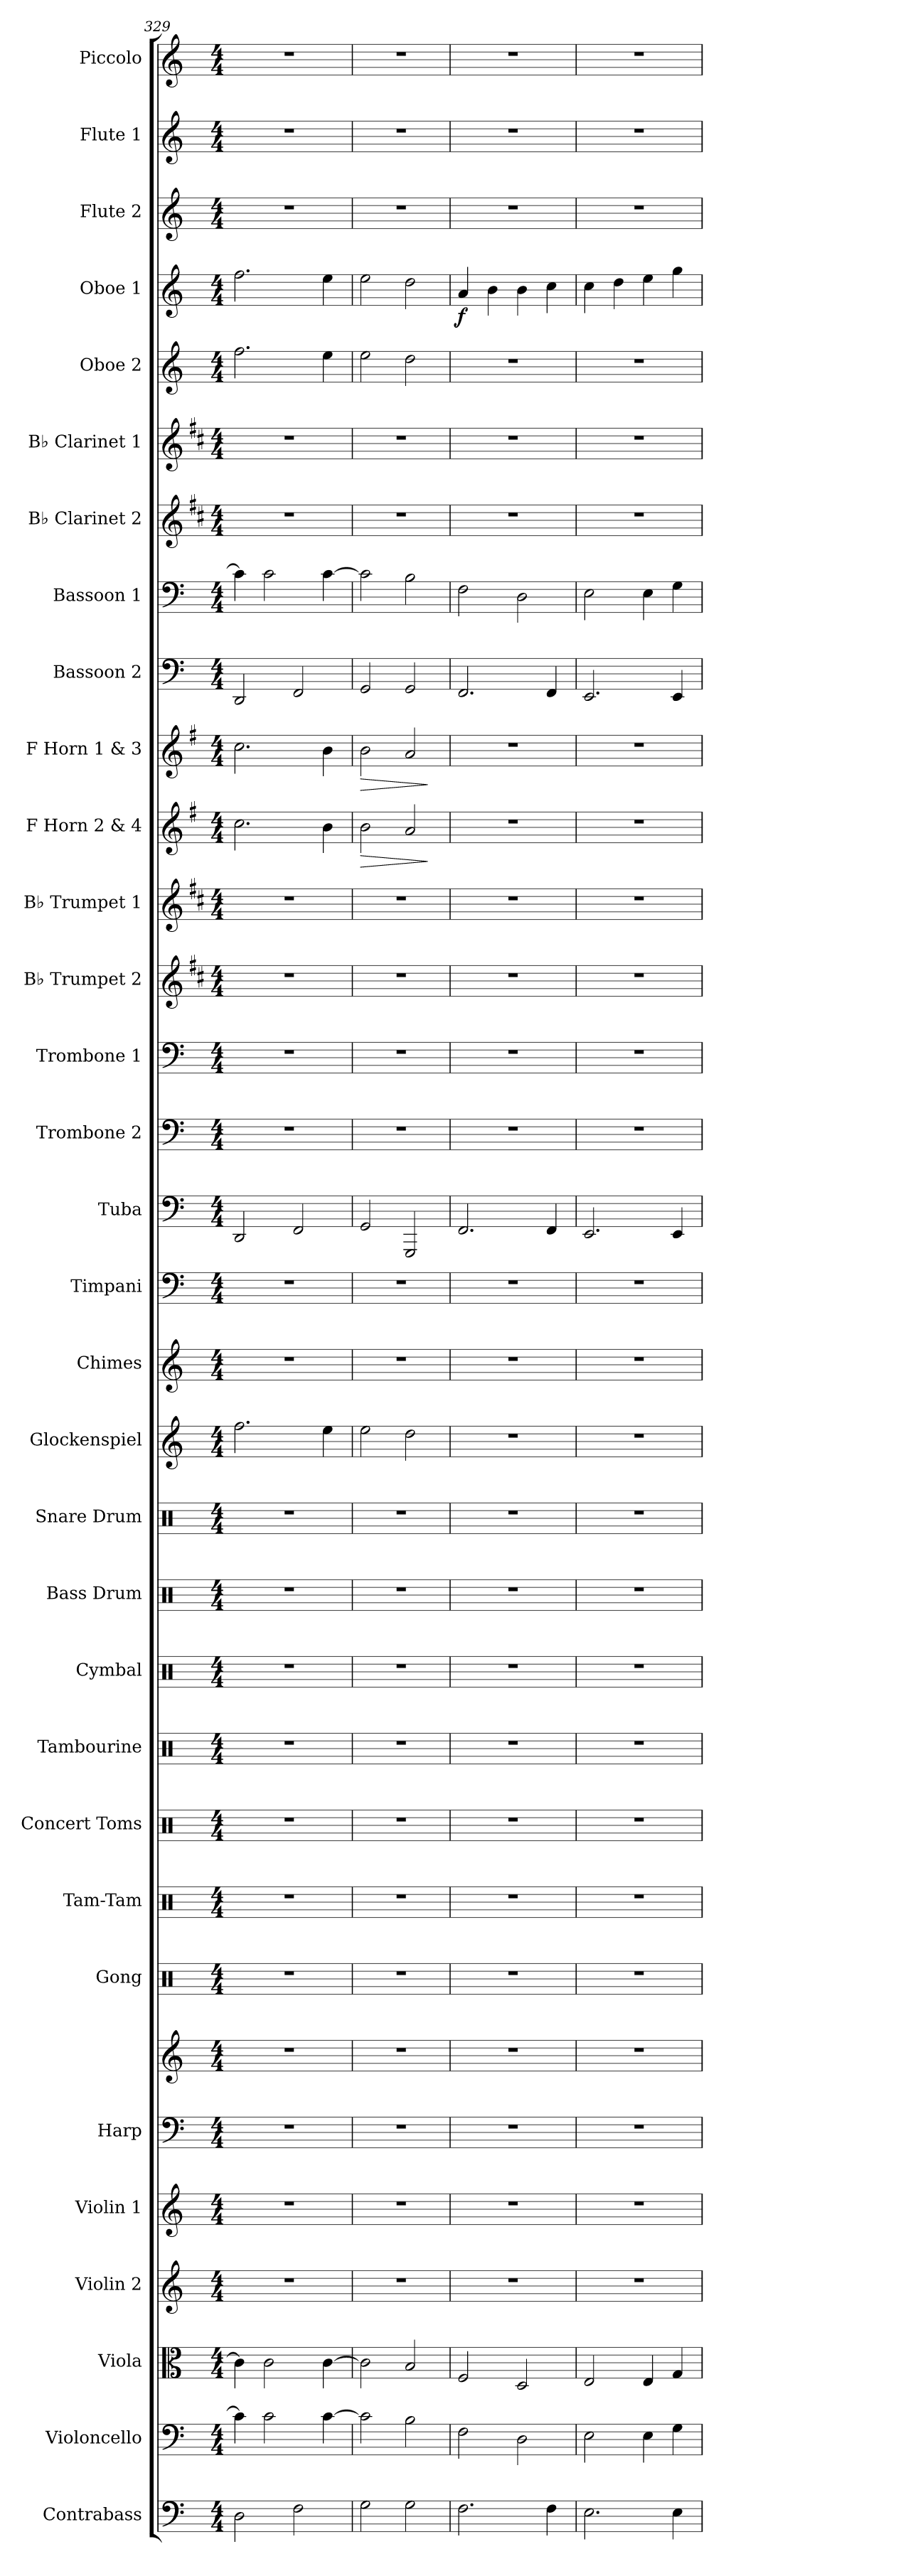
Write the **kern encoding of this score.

**kern	**kern	**kern	**kern	**kern	**kern	**kern	**kern	**kern	**kern	**kern	**kern	**kern	**kern	**kern	**kern	**kern	**kern	**kern	**kern	**kern	**kern	**kern	**dynam	**kern	**dynam	**kern	**kern	**kern	**kern	**kern	**kern	**dynam	**kern	**kern	**kern
*part32	*part31	*part30	*part29	*part28	*part27	*part27	*part26	*part25	*part24	*part23	*part22	*part21	*part20	*part19	*part18	*part17	*part16	*part15	*part14	*part13	*part12	*part11	*part11	*part10	*part10	*part9	*part8	*part7	*part6	*part5	*part4	*part4	*part3	*part2	*part1
*staff33	*staff32	*staff31	*staff30	*staff29	*staff28	*staff27	*staff26	*staff25	*staff24	*staff23	*staff22	*staff21	*staff20	*staff19	*staff18	*staff17	*staff16	*staff15	*staff14	*staff13	*staff12	*staff11	*staff11	*staff10	*staff10	*staff9	*staff8	*staff7	*staff6	*staff5	*staff4	*staff4	*staff3	*staff2	*staff1
*I"Contrabass	*I"Violoncello	*I"Viola	*I"Violin 2	*I"Violin 1	*I"Harp	*	*I"Gong	*I"Tam-Tam	*I"Concert Toms	*I"Tambourine	*I"Cymbal	*I"Bass Drum	*I"Snare Drum	*I"Glockenspiel	*I"Chimes	*I"Timpani	*I"Tuba	*I"Trombone 2	*I"Trombone 1	*I"B♭ Trumpet 2	*I"B♭ Trumpet 1	*I"F Horn 2 &amp; 4	*	*I"F Horn 1 &amp; 3	*	*I"Bassoon 2	*I"Bassoon 1	*I"B♭ Clarinet 2	*I"B♭ Clarinet 1	*I"Oboe 2	*I"Oboe 1	*	*I"Flute 2	*I"Flute 1	*I"Piccolo
*I'Cb.	*I'Vc.	*I'Vla.	*I'Vln. 2	*I'Vln. 1	*I'Hrp.	*	*I'Gong	*I'Tam	*I'C. Toms	*I'Tamb.	*I'Cym.	*I'B. Dr.	*I'Sn. Dr.	*I'Glock.	*I'Cme.	*I'Timp.	*I'Tba.	*I'Tbn. 2	*I'Tbn. 1	*I'B♭ Tpt. 2	*I'B♭ Tpt. 1	*I'F Hn. 2 4	*	*I'F Hn. 1 3	*	*I'Bsn. 2	*I'Bsn. 1	*I'B♭ Cl. 2	*I'B♭ Cl. 1	*I'Ob. 2	*I'Ob. 1	*	*I'Fl. 2	*I'Fl. 1	*I'Picc.
*clefF4	*clefF4	*clefC3	*clefG2	*clefG2	*clefF4	*clefG2	*clefX	*clefX	*clefX	*clefX	*clefX	*clefX	*clefX	*clefG2	*clefG2	*clefF4	*clefF4	*clefF4	*clefF4	*clefG2	*clefG2	*clefG2	*	*clefG2	*	*clefF4	*clefF4	*clefG2	*clefG2	*clefG2	*clefG2	*	*clefG2	*clefG2	*clefG2
*ITrd7c12	*	*	*	*	*	*	*	*	*	*	*	*	*	*ITrd-14c-24	*	*	*	*	*	*ITrd1c2	*ITrd1c2	*ITrd4c7	*	*ITrd4c7	*	*	*	*ITrd1c2	*ITrd1c2	*	*	*	*	*	*ITrd-7c-12
*k[]	*k[]	*k[]	*k[]	*k[]	*k[]	*k[]	*k[]	*k[]	*k[]	*k[]	*k[]	*k[]	*k[]	*k[]	*k[]	*k[]	*k[]	*k[]	*k[]	*k[]	*k[]	*k[]	*	*k[]	*	*k[]	*k[]	*k[]	*k[]	*k[]	*k[]	*	*k[]	*k[]	*k[]
*M4/4	*M4/4	*M4/4	*M4/4	*M4/4	*M4/4	*M4/4	*M4/4	*M4/4	*M4/4	*M4/4	*M4/4	*M4/4	*M4/4	*M4/4	*M4/4	*M4/4	*M4/4	*M4/4	*M4/4	*M4/4	*M4/4	*M4/4	*	*M4/4	*	*M4/4	*M4/4	*M4/4	*M4/4	*M4/4	*M4/4	*	*M4/4	*M4/4	*M4/4
=329	=329	=329	=329	=329	=329	=329	=329	=329	=329	=329	=329	=329	=329	=329	=329	=329	=329	=329	=329	=329	=329	=329	=329	=329	=329	=329	=329	=329	=329	=329	=329	=329	=329	=329	=329
2DD\	4c\]	4c\]	1r	1r	1r	1r	1r	1r	1r	1r	1r	1r	1r	2.ffff\	1r	1r	2DD/	1r	1r	1r	1r	2.f\	.	2.f\	.	2DD/	4c\]	1r	1r	2.ff\	2.ff\	.	1r	1r	1r
.	2c\	2c\	.	.	.	.	.	.	.	.	.	.	.	.	.	.	.	.	.	.	.	.	.	.	.	.	2c\	.	.	.	.	.	.	.	.
2FF\	.	.	.	.	.	.	.	.	.	.	.	.	.	.	.	.	2FF/	.	.	.	.	.	.	.	.	2FF/	.	.	.	.	.	.	.	.	.
.	[4c\	[4c\	.	.	.	.	.	.	.	.	.	.	.	4eeee\	.	.	.	.	.	.	.	4e\	.	4e\	.	.	[4c\	.	.	4ee\	4ee\	.	.	.	.
=330	=330	=330	=330	=330	=330	=330	=330	=330	=330	=330	=330	=330	=330	=330	=330	=330	=330	=330	=330	=330	=330	=330	=330	=330	=330	=330	=330	=330	=330	=330	=330	=330	=330	=330	=330
!	!	!	!	!	!	!	!	!	!	!	!	!	!	!	!	!	!	!	!	!	!	!	!LO:HP:b	!	!LO:HP:b	!	!	!	!	!	!	!	!	!	!
2GG\	2c\]	2c\]	1r	1r	1r	1r	1r	1r	1r	1r	1r	1r	1r	2eeee\	1r	1r	2GG/	1r	1r	1r	1r	2e\	>	2e\	>	2GG/	2c\]	1r	1r	2ee\	2ee\	.	1r	1r	1r
2GG\	2B\	2B/	.	.	.	.	.	.	.	.	.	.	.	2dddd\	.	.	2GGG/	.	.	.	.	2d/	.	2d/	.	2GG/	2B\	.	.	2dd\	2dd\	.	.	.	.
.	.	.	.	.	.	.	.	.	.	.	.	.	.	.	.	.	.	.	.	.	.	.	]	.	]	.	.	.	.	.	.	.	.	.	.
=331	=331	=331	=331	=331	=331	=331	=331	=331	=331	=331	=331	=331	=331	=331	=331	=331	=331	=331	=331	=331	=331	=331	=331	=331	=331	=331	=331	=331	=331	=331	=331	=331	=331	=331	=331
!	!	!	!	!	!	!	!	!	!	!	!	!	!	!	!	!	!	!	!	!	!	!	!	!	!	!	!	!	!	!	!	!LO:DY:b	!	!	!
2.FF\	2F\	2F/	1r	1r	1r	1r	1r	1r	1r	1r	1r	1r	1r	1r	1r	1r	2.FF/	1r	1r	1r	1r	1r	.	1r	.	2.FF/	2F\	1r	1r	1r	4a/	f	1r	1r	1r
.	.	.	.	.	.	.	.	.	.	.	.	.	.	.	.	.	.	.	.	.	.	.	.	.	.	.	.	.	.	.	4b\	.	.	.	.
.	2D\	2D/	.	.	.	.	.	.	.	.	.	.	.	.	.	.	.	.	.	.	.	.	.	.	.	.	2D\	.	.	.	4b\	.	.	.	.
4FF\	.	.	.	.	.	.	.	.	.	.	.	.	.	.	.	.	4FF/	.	.	.	.	.	.	.	.	4FF/	.	.	.	.	4cc\	.	.	.	.
=332	=332	=332	=332	=332	=332	=332	=332	=332	=332	=332	=332	=332	=332	=332	=332	=332	=332	=332	=332	=332	=332	=332	=332	=332	=332	=332	=332	=332	=332	=332	=332	=332	=332	=332	=332
2.EE\	2E\	2E/	1r	1r	1r	1r	1r	1r	1r	1r	1r	1r	1r	1r	1r	1r	2.EE/	1r	1r	1r	1r	1r	.	1r	.	2.EE/	2E\	1r	1r	1r	4cc\	.	1r	1r	1r
.	.	.	.	.	.	.	.	.	.	.	.	.	.	.	.	.	.	.	.	.	.	.	.	.	.	.	.	.	.	.	4dd\	.	.	.	.
.	4E\	4E/	.	.	.	.	.	.	.	.	.	.	.	.	.	.	.	.	.	.	.	.	.	.	.	.	4E\	.	.	.	4ee\	.	.	.	.
4EE\	4G\	4G/	.	.	.	.	.	.	.	.	.	.	.	.	.	.	4EE/	.	.	.	.	.	.	.	.	4EE/	4G\	.	.	.	4gg\	.	.	.	.
=	=	=	=	=	=	=	=	=	=	=	=	=	=	=	=	=	=	=	=	=	=	=	=	=	=	=	=	=	=	=	=	=	=	=	=
*-	*-	*-	*-	*-	*-	*-	*-	*-	*-	*-	*-	*-	*-	*-	*-	*-	*-	*-	*-	*-	*-	*-	*-	*-	*-	*-	*-	*-	*-	*-	*-	*-	*-	*-	*-
